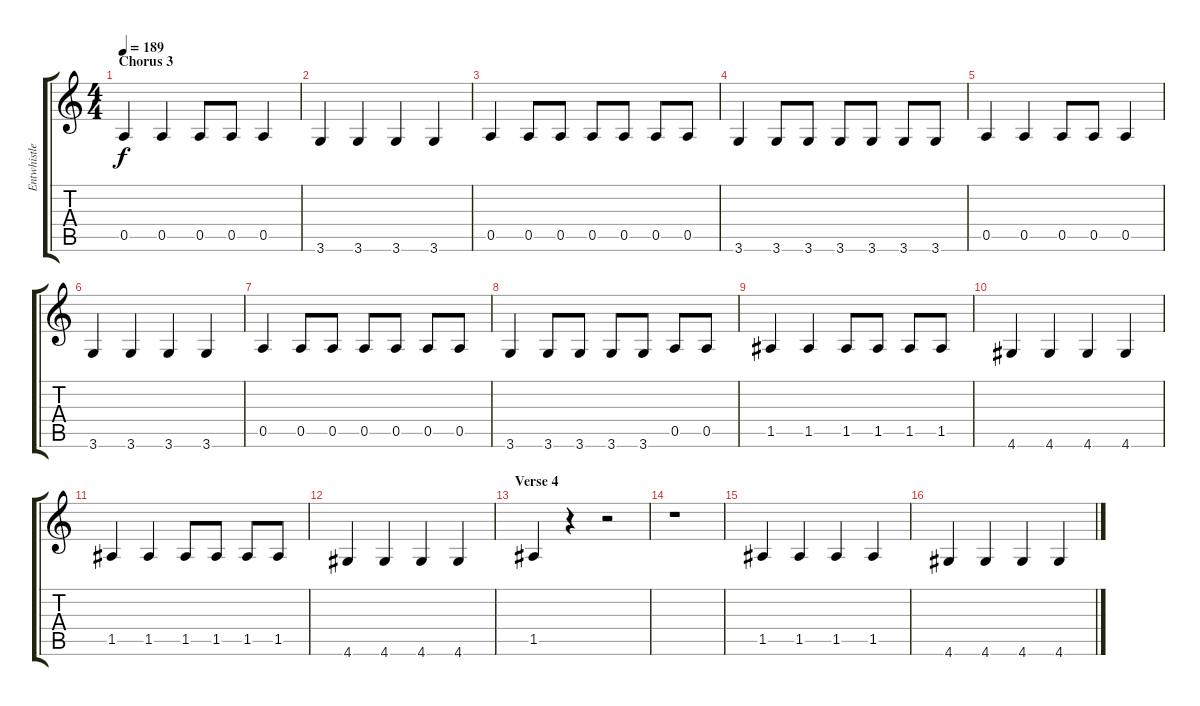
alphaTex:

\track ("Entwhistle 1" "Entwhistle") {instrument electricbassfinger}
\staff {score tabs}
\tuning (E4 B3 G3 D3 A2 E2) {hide}
\ts (4 4)
\section ("" "Chorus 3")
\tempo 189
\clef g2
\ks c
0.5.4{dy f} 0.5.4 0.5.8 0.5.8 0.5.4 |
3.6.4 3.6.4 3.6.4 3.6.4 |
0.5.4 0.5.8 0.5.8 0.5.8 0.5.8 0.5.8 0.5.8 |
3.6.4 3.6.8 3.6.8 3.6.8 3.6.8 3.6.8 3.6.8 |
0.5.4 0.5.4 0.5.8 0.5.8 0.5.4 |
3.6.4 3.6.4 3.6.4 3.6.4 |
0.5.4 0.5.8 0.5.8 0.5.8 0.5.8 0.5.8 0.5.8 |
3.6.4 3.6.8 3.6.8 3.6.8 3.6.8 0.5.8 0.5.8 |
1.5.4 1.5.4 1.5.8 1.5.8 1.5.8 1.5.8 |
4.6.4 4.6.4 4.6.4 4.6.4 |
1.5.4 1.5.4 1.5.8 1.5.8 1.5.8 1.5.8 |
4.6.4 4.6.4 4.6.4 4.6.4 |
\section ("" "Verse 4")
1.5.4 r.4 r.2 |
r.1 |
1.5.4 1.5.4 1.5.4 1.5.4 |
4.6.4 4.6.4 4.6.4 4.6.4
